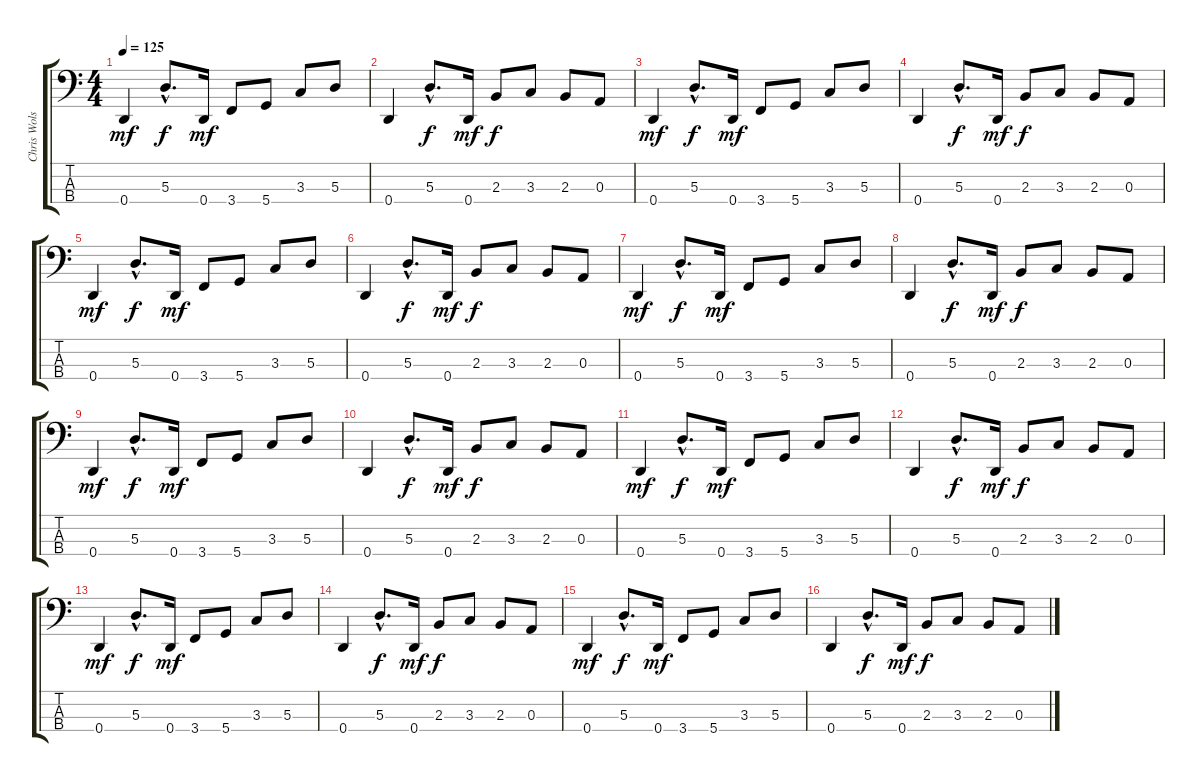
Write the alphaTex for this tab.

\track ("Chris Wolstenholme" "Chris Wols") {instrument electricbassfinger}
\staff {score tabs}
\tuning (G2 D2 A1 D1) {hide}
\ts (4 4)
\tempo 125
\clef f4
\ks c
0.4.4{dy mf} 5.3{hac}.8{d dy f} 0.4.16{dy mf} 3.4.8 5.4.8 3.3.8 5.3.8 |
0.4.4 5.3{hac}.8{d dy f} 0.4.16{dy mf} 2.3.8{dy f} 3.3.8 2.3.8 0.3.8 |
0.4.4{dy mf} 5.3{hac}.8{d dy f} 0.4.16{dy mf} 3.4.8 5.4.8 3.3.8 5.3.8 |
0.4.4 5.3{hac}.8{d dy f} 0.4.16{dy mf} 2.3.8{dy f} 3.3.8 2.3.8 0.3.8 |
0.4.4{dy mf} 5.3{hac}.8{d dy f} 0.4.16{dy mf} 3.4.8 5.4.8 3.3.8 5.3.8 |
0.4.4 5.3{hac}.8{d dy f} 0.4.16{dy mf} 2.3.8{dy f} 3.3.8 2.3.8 0.3.8 |
0.4.4{dy mf} 5.3{hac}.8{d dy f} 0.4.16{dy mf} 3.4.8 5.4.8 3.3.8 5.3.8 |
0.4.4 5.3{hac}.8{d dy f} 0.4.16{dy mf} 2.3.8{dy f} 3.3.8 2.3.8 0.3.8 |
0.4.4{dy mf} 5.3{hac}.8{d dy f} 0.4.16{dy mf} 3.4.8 5.4.8 3.3.8 5.3.8 |
0.4.4 5.3{hac}.8{d dy f} 0.4.16{dy mf} 2.3.8{dy f} 3.3.8 2.3.8 0.3.8 |
0.4.4{dy mf} 5.3{hac}.8{d dy f} 0.4.16{dy mf} 3.4.8 5.4.8 3.3.8 5.3.8 |
0.4.4 5.3{hac}.8{d dy f} 0.4.16{dy mf} 2.3.8{dy f} 3.3.8 2.3.8 0.3.8 |
0.4.4{dy mf} 5.3{hac}.8{d dy f} 0.4.16{dy mf} 3.4.8 5.4.8 3.3.8 5.3.8 |
0.4.4 5.3{hac}.8{d dy f} 0.4.16{dy mf} 2.3.8{dy f} 3.3.8 2.3.8 0.3.8 |
0.4.4{dy mf} 5.3{hac}.8{d dy f} 0.4.16{dy mf} 3.4.8 5.4.8 3.3.8 5.3.8 |
0.4.4 5.3{hac}.8{d dy f} 0.4.16{dy mf} 2.3.8{dy f} 3.3.8 2.3.8 0.3.8
